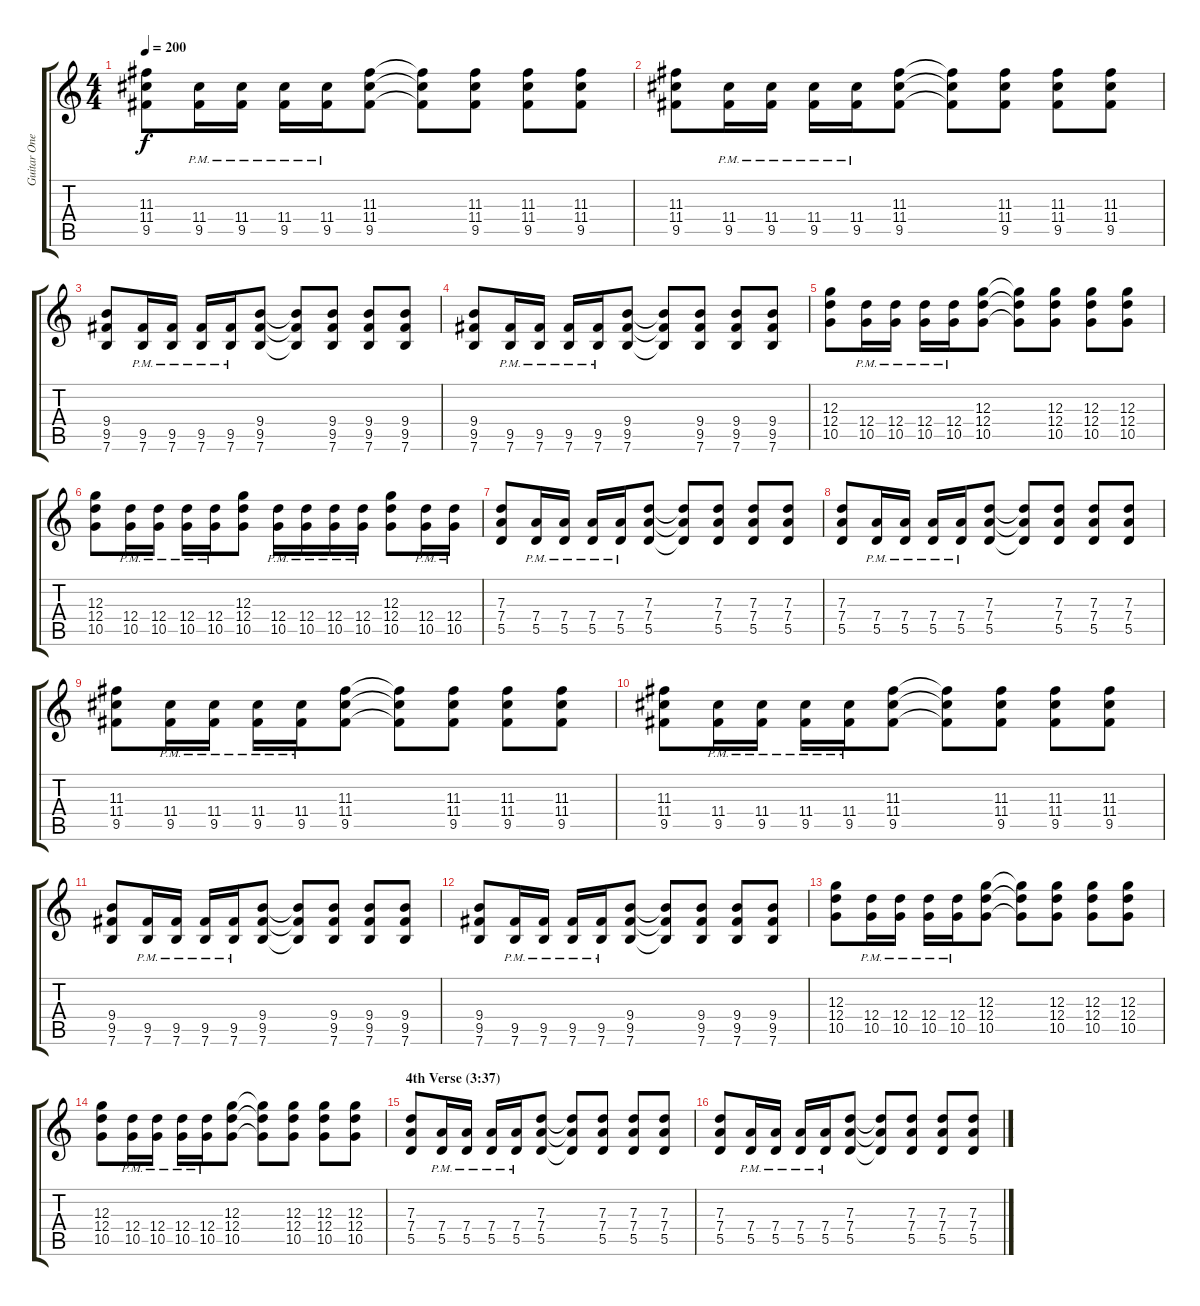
\track ("Guitar One" "Guitar One") {instrument distortionguitar}
\staff {score tabs}
\tuning (E4 B3 G3 D3 A2 E2) {hide}
\ts (4 4)
\tempo 200
\clef g2
\ks c
(11.3 11.4 9.5).8{dy f} (11.4{pm} 9.5{pm}).16 (11.4{pm} 9.5{pm}).16 (11.4{pm} 9.5{pm}).16 (11.4{pm} 9.5{pm}).16 (11.3 11.4 9.5).8 (11.3{t} 11.4{t} 9.5{t}).8 (11.3 11.4 9.5).8 (11.3 11.4 9.5).8 (11.3 11.4 9.5).8 |
(11.3 11.4 9.5).8 (11.4{pm} 9.5{pm}).16 (11.4{pm} 9.5{pm}).16 (11.4{pm} 9.5{pm}).16 (11.4{pm} 9.5{pm}).16 (11.3 11.4 9.5).8 (11.3{t} 11.4{t} 9.5{t}).8 (11.3 11.4 9.5).8 (11.3 11.4 9.5).8 (11.3 11.4 9.5).8 |
(9.4 9.5 7.6).8 (9.5{pm} 7.6{pm}).16 (9.5{pm} 7.6{pm}).16 (9.5{pm} 7.6{pm}).16 (9.5{pm} 7.6{pm}).16 (9.4 9.5 7.6).8 (9.4{t} 9.5{t} 7.6{t}).8 (9.4 9.5 7.6).8 (9.4 9.5 7.6).8 (9.4 9.5 7.6).8 |
(9.4 9.5 7.6).8 (9.5{pm} 7.6{pm}).16 (9.5{pm} 7.6{pm}).16 (9.5{pm} 7.6{pm}).16 (9.5{pm} 7.6{pm}).16 (9.4 9.5 7.6).8 (9.4{t} 9.5{t} 7.6{t}).8 (9.4 9.5 7.6).8 (9.4 9.5 7.6).8 (9.4 9.5 7.6).8 |
(12.3 12.4 10.5).8 (12.4{pm} 10.5{pm}).16 (12.4{pm} 10.5{pm}).16 (12.4{pm} 10.5{pm}).16 (12.4{pm} 10.5{pm}).16 (12.3 12.4 10.5).8 (12.3{t} 12.4{t} 10.5{t}).8 (12.3 12.4 10.5).8 (12.3 12.4 10.5).8 (12.3 12.4 10.5).8 |
(12.3 12.4 10.5).8 (12.4{pm} 10.5{pm}).16 (12.4{pm} 10.5{pm}).16 (12.4{pm} 10.5{pm}).16 (12.4{pm} 10.5{pm}).16 (12.3 12.4 10.5).8 (12.4{pm} 10.5{pm}).16 (12.4{pm} 10.5{pm}).16 (12.4{pm} 10.5{pm}).16 (12.4{pm} 10.5{pm}).16 (12.3 12.4 10.5).8 (12.4{pm} 10.5{pm}).16 (12.4{pm} 10.5{pm}).16 |
(7.3 7.4 5.5).8 (7.4{pm} 5.5{pm}).16 (7.4{pm} 5.5{pm}).16 (7.4{pm} 5.5{pm}).16 (7.4{pm} 5.5{pm}).16 (7.3 7.4 5.5).8 (7.3{t} 7.4{t} 5.5{t}).8 (7.3 7.4 5.5).8 (7.3 7.4 5.5).8 (7.3 7.4 5.5).8 |
(7.3 7.4 5.5).8 (7.4{pm} 5.5{pm}).16 (7.4{pm} 5.5{pm}).16 (7.4{pm} 5.5{pm}).16 (7.4{pm} 5.5{pm}).16 (7.3 7.4 5.5).8 (7.3{t} 7.4{t} 5.5{t}).8 (7.3 7.4 5.5).8 (7.3 7.4 5.5).8 (7.3 7.4 5.5).8 |
(11.3 11.4 9.5).8 (11.4{pm} 9.5{pm}).16 (11.4{pm} 9.5{pm}).16 (11.4{pm} 9.5{pm}).16 (11.4{pm} 9.5{pm}).16 (11.3 11.4 9.5).8 (11.3{t} 11.4{t} 9.5{t}).8 (11.3 11.4 9.5).8 (11.3 11.4 9.5).8 (11.3 11.4 9.5).8 |
(11.3 11.4 9.5).8 (11.4{pm} 9.5{pm}).16 (11.4{pm} 9.5{pm}).16 (11.4{pm} 9.5{pm}).16 (11.4{pm} 9.5{pm}).16 (11.3 11.4 9.5).8 (11.3{t} 11.4{t} 9.5{t}).8 (11.3 11.4 9.5).8 (11.3 11.4 9.5).8 (11.3 11.4 9.5).8 |
(9.4 9.5 7.6).8 (9.5{pm} 7.6{pm}).16 (9.5{pm} 7.6{pm}).16 (9.5{pm} 7.6{pm}).16 (9.5{pm} 7.6{pm}).16 (9.4 9.5 7.6).8 (9.4{t} 9.5{t} 7.6{t}).8 (9.4 9.5 7.6).8 (9.4 9.5 7.6).8 (9.4 9.5 7.6).8 |
(9.4 9.5 7.6).8 (9.5{pm} 7.6{pm}).16 (9.5{pm} 7.6{pm}).16 (9.5{pm} 7.6{pm}).16 (9.5{pm} 7.6{pm}).16 (9.4 9.5 7.6).8 (9.4{t} 9.5{t} 7.6{t}).8 (9.4 9.5 7.6).8 (9.4 9.5 7.6).8 (9.4 9.5 7.6).8 |
(12.3 12.4 10.5).8 (12.4{pm} 10.5{pm}).16 (12.4{pm} 10.5{pm}).16 (12.4{pm} 10.5{pm}).16 (12.4{pm} 10.5{pm}).16 (12.3 12.4 10.5).8 (12.3{t} 12.4{t} 10.5{t}).8 (12.3 12.4 10.5).8 (12.3 12.4 10.5).8 (12.3 12.4 10.5).8 |
(12.3 12.4 10.5).8 (12.4{pm} 10.5{pm}).16 (12.4{pm} 10.5{pm}).16 (12.4{pm} 10.5{pm}).16 (12.4{pm} 10.5{pm}).16 (12.3 12.4 10.5).8 (12.3{t} 12.4{t} 10.5{t}).8 (12.3 12.4 10.5).8 (12.3 12.4 10.5).8 (12.3 12.4 10.5).8 |
\section ("" "4th Verse (3:37)")
(7.3 7.4 5.5).8 (7.4{pm} 5.5{pm}).16 (7.4{pm} 5.5{pm}).16 (7.4{pm} 5.5{pm}).16 (7.4{pm} 5.5{pm}).16 (7.3 7.4 5.5).8 (7.3{t} 7.4{t} 5.5{t}).8 (7.3 7.4 5.5).8 (7.3 7.4 5.5).8 (7.3 7.4 5.5).8 |
(7.3 7.4 5.5).8 (7.4{pm} 5.5{pm}).16 (7.4{pm} 5.5{pm}).16 (7.4{pm} 5.5{pm}).16 (7.4{pm} 5.5{pm}).16 (7.3 7.4 5.5).8 (7.3{t} 7.4{t} 5.5{t}).8 (7.3 7.4 5.5).8 (7.3 7.4 5.5).8 (7.3 7.4 5.5).8
